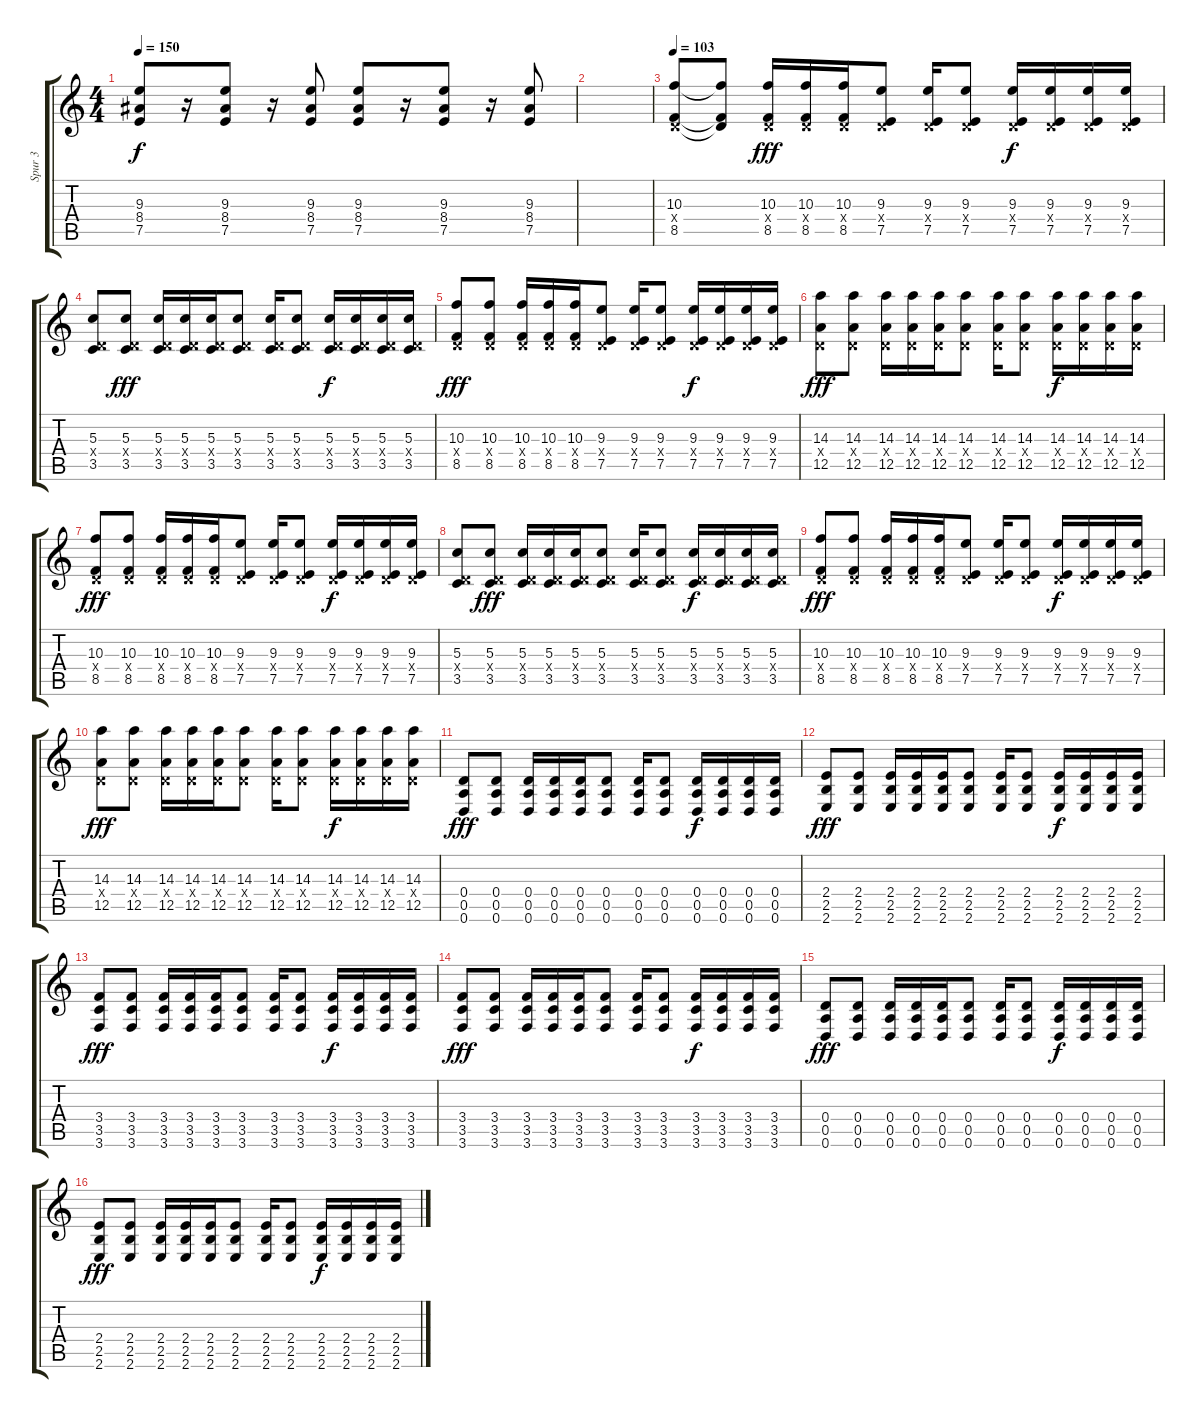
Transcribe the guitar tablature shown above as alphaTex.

\track ("Spur 3" "Spur 3") {instrument distortionguitar}
\staff {score tabs}
\tuning (E4 B3 G3 D3 A2 D2) {hide}
\ts (4 4)
\tempo 150
\clef g2
\ks c
(9.3 8.4 7.5).8{dy f} r.16 (9.3 8.4 7.5).8 r.16 (9.3 8.4 7.5).8 (9.3 8.4 7.5).8 r.16 (9.3 8.4 7.5).8 r.16 (9.3 8.4 7.5).8 |
|
\tempo 103
(10.3 0.4{x} 8.5).8 (10.3{t} 0.4{t} 8.5{t}).8 (10.3 0.4{x} 8.5).16{dy fff} (10.3 0.4{x} 8.5).16 (10.3 0.4{x} 8.5).16 (9.3 0.4{x} 7.5).8 (9.3 0.4{x} 7.5).16 (9.3 0.4{x} 7.5).8 (9.3 0.4{x} 7.5).16{dy f} (9.3 0.4{x} 7.5).16 (9.3 0.4{x} 7.5).16 (9.3 0.4{x} 7.5).16 |
(5.3 0.4{x} 3.5).8 (5.3 0.4{x} 3.5).8{dy fff} (5.3 0.4{x} 3.5).16 (5.3 0.4{x} 3.5).16 (5.3 0.4{x} 3.5).16 (5.3 0.4{x} 3.5).8 (5.3 0.4{x} 3.5).16 (5.3 0.4{x} 3.5).8 (5.3 0.4{x} 3.5).16{dy f} (5.3 0.4{x} 3.5).16 (5.3 0.4{x} 3.5).16 (5.3 0.4{x} 3.5).16 |
(10.3 0.4{x} 8.5).8{dy fff} (10.3 0.4{x} 8.5).8 (10.3 0.4{x} 8.5).16 (10.3 0.4{x} 8.5).16 (10.3 0.4{x} 8.5).16 (9.3 0.4{x} 7.5).8 (9.3 0.4{x} 7.5).16 (9.3 0.4{x} 7.5).8 (9.3 0.4{x} 7.5).16{dy f} (9.3 0.4{x} 7.5).16 (9.3 0.4{x} 7.5).16 (9.3 0.4{x} 7.5).16 |
(14.3 0.4{x} 12.5).8{dy fff} (14.3 0.4{x} 12.5).8 (14.3 0.4{x} 12.5).16 (14.3 0.4{x} 12.5).16 (14.3 0.4{x} 12.5).16 (14.3 0.4{x} 12.5).8 (14.3 0.4{x} 12.5).16 (14.3 0.4{x} 12.5).8 (14.3 0.4{x} 12.5).16{dy f} (14.3 0.4{x} 12.5).16 (14.3 0.4{x} 12.5).16 (14.3 0.4{x} 12.5).16 |
(10.3 0.4{x} 8.5).8{dy fff} (10.3 0.4{x} 8.5).8 (10.3 0.4{x} 8.5).16 (10.3 0.4{x} 8.5).16 (10.3 0.4{x} 8.5).16 (9.3 0.4{x} 7.5).8 (9.3 0.4{x} 7.5).16 (9.3 0.4{x} 7.5).8 (9.3 0.4{x} 7.5).16{dy f} (9.3 0.4{x} 7.5).16 (9.3 0.4{x} 7.5).16 (9.3 0.4{x} 7.5).16 |
(5.3 0.4{x} 3.5).8 (5.3 0.4{x} 3.5).8{dy fff} (5.3 0.4{x} 3.5).16 (5.3 0.4{x} 3.5).16 (5.3 0.4{x} 3.5).16 (5.3 0.4{x} 3.5).8 (5.3 0.4{x} 3.5).16 (5.3 0.4{x} 3.5).8 (5.3 0.4{x} 3.5).16{dy f} (5.3 0.4{x} 3.5).16 (5.3 0.4{x} 3.5).16 (5.3 0.4{x} 3.5).16 |
(10.3 0.4{x} 8.5).8{dy fff} (10.3 0.4{x} 8.5).8 (10.3 0.4{x} 8.5).16 (10.3 0.4{x} 8.5).16 (10.3 0.4{x} 8.5).16 (9.3 0.4{x} 7.5).8 (9.3 0.4{x} 7.5).16 (9.3 0.4{x} 7.5).8 (9.3 0.4{x} 7.5).16{dy f} (9.3 0.4{x} 7.5).16 (9.3 0.4{x} 7.5).16 (9.3 0.4{x} 7.5).16 |
(14.3 0.4{x} 12.5).8{dy fff} (14.3 0.4{x} 12.5).8 (14.3 0.4{x} 12.5).16 (14.3 0.4{x} 12.5).16 (14.3 0.4{x} 12.5).16 (14.3 0.4{x} 12.5).8 (14.3 0.4{x} 12.5).16 (14.3 0.4{x} 12.5).8 (14.3 0.4{x} 12.5).16{dy f} (14.3 0.4{x} 12.5).16 (14.3 0.4{x} 12.5).16 (14.3 0.4{x} 12.5).16 |
(0.4 0.5 0.6).8{dy fff} (0.4 0.5 0.6).8 (0.4 0.5 0.6).16 (0.4 0.5 0.6).16 (0.4 0.5 0.6).16 (0.4 0.5 0.6).8 (0.4 0.5 0.6).16 (0.4 0.5 0.6).8 (0.4 0.5 0.6).16{dy f} (0.4 0.5 0.6).16 (0.4 0.5 0.6).16 (0.4 0.5 0.6).16 |
(2.4 2.5 2.6).8{dy fff} (2.4 2.5 2.6).8 (2.4 2.5 2.6).16 (2.4 2.5 2.6).16 (2.4 2.5 2.6).16 (2.4 2.5 2.6).8 (2.4 2.5 2.6).16 (2.4 2.5 2.6).8 (2.4 2.5 2.6).16{dy f} (2.4 2.5 2.6).16 (2.4 2.5 2.6).16 (2.4 2.5 2.6).16 |
(3.4 3.5 3.6).8{dy fff} (3.4 3.5 3.6).8 (3.4 3.5 3.6).16 (3.4 3.5 3.6).16 (3.4 3.5 3.6).16 (3.4 3.5 3.6).8 (3.4 3.5 3.6).16 (3.4 3.5 3.6).8 (3.4 3.5 3.6).16{dy f} (3.4 3.5 3.6).16 (3.4 3.5 3.6).16 (3.4 3.5 3.6).16 |
(3.4 3.5 3.6).8{dy fff} (3.4 3.5 3.6).8 (3.4 3.5 3.6).16 (3.4 3.5 3.6).16 (3.4 3.5 3.6).16 (3.4 3.5 3.6).8 (3.4 3.5 3.6).16 (3.4 3.5 3.6).8 (3.4 3.5 3.6).16{dy f} (3.4 3.5 3.6).16 (3.4 3.5 3.6).16 (3.4 3.5 3.6).16 |
(0.4 0.5 0.6).8{dy fff} (0.4 0.5 0.6).8 (0.4 0.5 0.6).16 (0.4 0.5 0.6).16 (0.4 0.5 0.6).16 (0.4 0.5 0.6).8 (0.4 0.5 0.6).16 (0.4 0.5 0.6).8 (0.4 0.5 0.6).16{dy f} (0.4 0.5 0.6).16 (0.4 0.5 0.6).16 (0.4 0.5 0.6).16 |
(2.4 2.5 2.6).8{dy fff} (2.4 2.5 2.6).8 (2.4 2.5 2.6).16 (2.4 2.5 2.6).16 (2.4 2.5 2.6).16 (2.4 2.5 2.6).8 (2.4 2.5 2.6).16 (2.4 2.5 2.6).8 (2.4 2.5 2.6).16{dy f} (2.4 2.5 2.6).16 (2.4 2.5 2.6).16 (2.4 2.5 2.6).16
